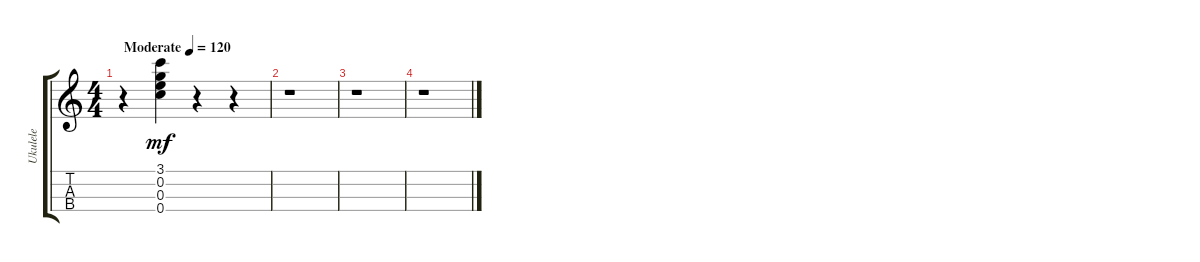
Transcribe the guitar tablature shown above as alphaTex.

\track ("Ukulele" "Ukulele") {instrument banjo}
\staff {score tabs}
\tuning (A4 E4 C4 G4) {hide}
\displaytranspose 12
\ts (4 4)
\tempo (120 "Moderate")
\clef g2
\ks c
r.4{dy mf instrument banjo} (3.1 0.2 0.3 0.4).4 r.4 r.4 |
r.1 |
r.1 |
r.1
